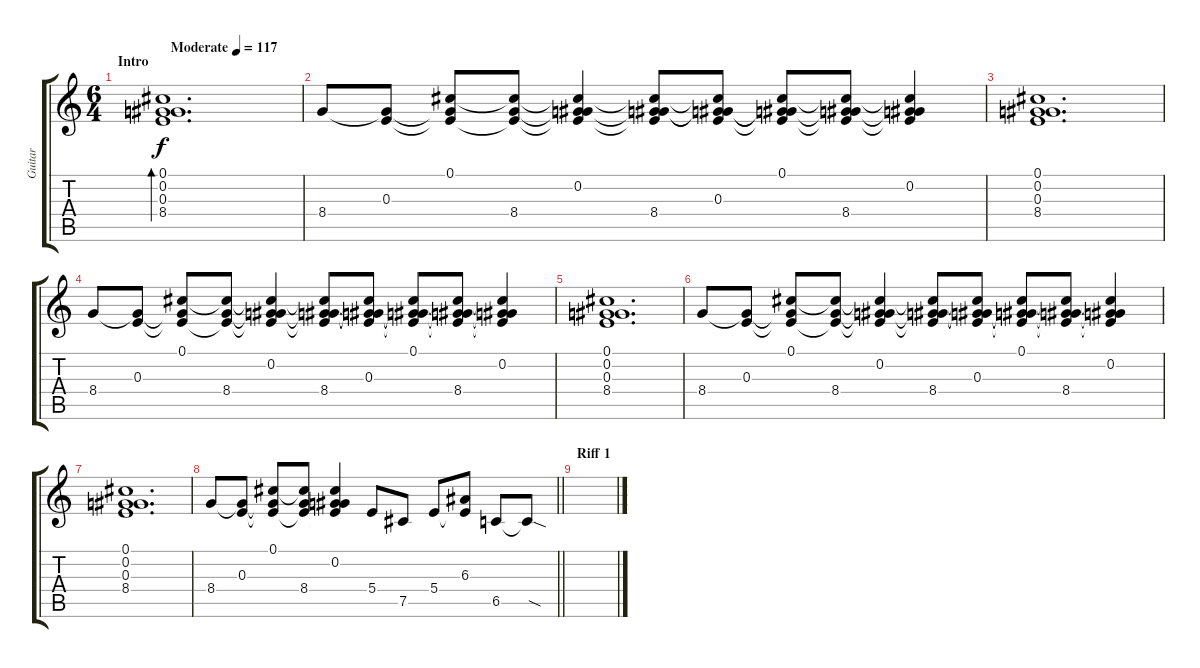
\track ("Guitar" "Guitar") {instrument distortionguitar}
\staff {score tabs}
\tuning (Db4 Ab3 E3 B2 Gb2 B1) {hide}
\ts (6 4)
\section ("" "Intro")
\tempo (117 "Moderate")
\clef g2
\ks c
(0.1 0.2 0.3 8.4).1{d bd 240 dy f instrument distortionguitar} |
8.4.8 (0.3 8.4{t}).8 (0.1 0.3{t} 8.4{t}).8 (0.1{t} 0.3{t} 8.4).8 (0.1{t} 0.2 0.3{t} 8.4{t}).4 (0.1{t} 0.2{t} 0.3{t} 8.4).8 (0.1{t} 0.2{t} 0.3 8.4{t}).8 (0.1 0.2{t} 0.3{t} 8.4{t}).8 (0.1{t} 0.2{t} 0.3{t} 8.4).8 (0.1{t} 0.2 0.3{t} 8.4{t}).4 |
(0.1 0.2 0.3 8.4).1{d} |
8.4.8 (0.3 8.4{t}).8 (0.1 0.3{t} 8.4{t}).8 (0.1{t} 0.3{t} 8.4).8 (0.1{t} 0.2 0.3{t} 8.4{t}).4 (0.1{t} 0.2{t} 0.3{t} 8.4).8 (0.1{t} 0.2{t} 0.3 8.4{t}).8 (0.1 0.2{t} 0.3{t} 8.4{t}).8 (0.1{t} 0.2{t} 0.3{t} 8.4).8 (0.1{t} 0.2 0.3{t} 8.4{t}).4 |
(0.1 0.2 0.3 8.4).1{d} |
8.4.8 (0.3 8.4{t}).8 (0.1 0.3{t} 8.4{t}).8 (0.1{t} 0.3{t} 8.4).8 (0.1{t} 0.2 0.3{t} 8.4{t}).4 (0.1{t} 0.2{t} 0.3{t} 8.4).8 (0.1{t} 0.2{t} 0.3 8.4{t}).8 (0.1 0.2{t} 0.3{t} 8.4{t}).8 (0.1{t} 0.2{t} 0.3{t} 8.4).8 (0.1{t} 0.2 0.3{t} 8.4{t}).4 |
(0.1 0.2 0.3 8.4).1{d} |
\barLineRight lightlight
8.4.8 (0.3 8.4{t}).8 (0.1 0.3{t} 8.4{t}).8 (0.1{t} 0.3{t} 8.4).8 (0.1{t} 0.2 0.3{t} 8.4{t}).4 5.4.8 7.5.8 5.4.8 (6.3 5.4{t}).8 6.5.8 6.5{sod t}.8 |
\section ("" "Riff 1")
